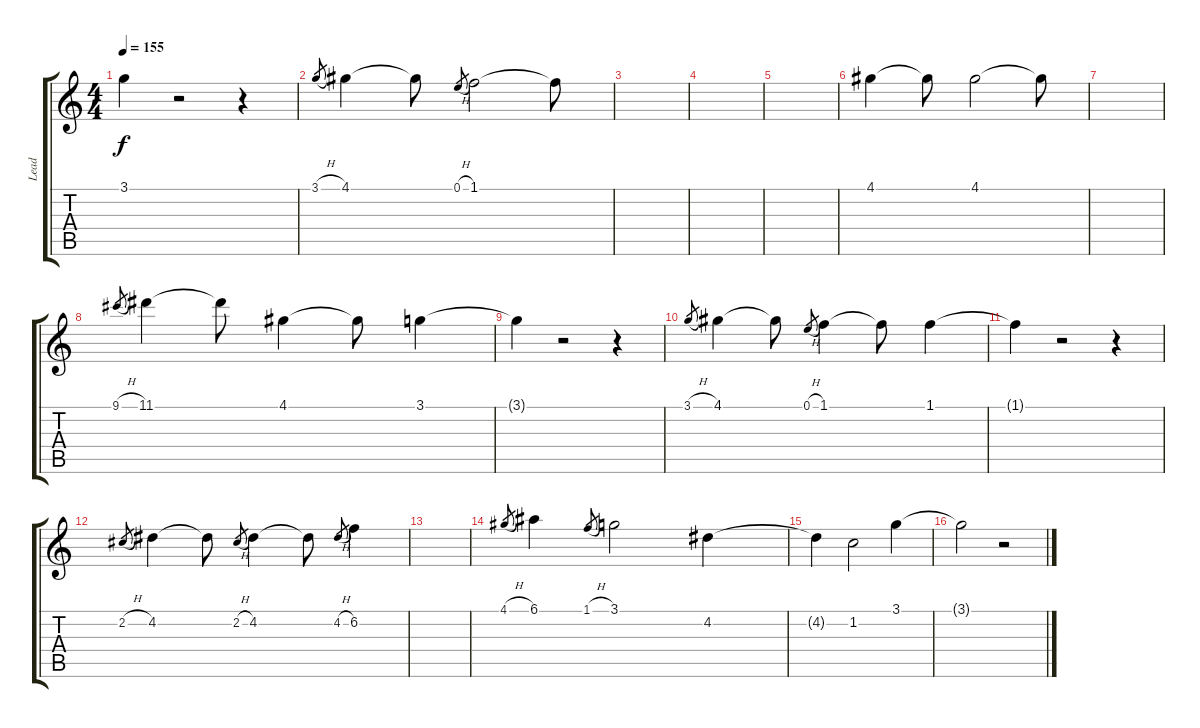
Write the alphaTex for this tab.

\track ("Lead" "Lead") {instrument overdrivenguitar}
\staff {score tabs}
\tuning (E4 B3 G3 D3 A2 E2) {hide}
\ts (4 4)
\tempo 155
\clef g2
\ks c
3.1{t}.4{dy f} r.2 r.4 |
3.1{h}.8{gr} 4.1.4 4.1{t}.8 0.1{h}.8{gr} 1.1.2 1.1{t}.8 |
|
|
|
4.1.4{volume 9 balance 4 instrument overdrivenguitar} 4.1{t}.8 4.1.2{volume 10 balance 9} 4.1{t}.8 |
|
9.1{h}.8{gr} 11.1.4 11.1{t}.8 4.1.4 4.1{t}.8 3.1.4 |
3.1{t}.4 r.2 r.4 |
3.1{h}.8{gr} 4.1.4 4.1{t}.8 0.1{h}.8{gr} 1.1.4 1.1{t}.8 1.1.4 |
1.1{t}.4 r.2 r.4 |
2.2{h}.8{gr} 4.2.4 4.2{t}.8 2.2{h}.8{gr} 4.2.4 4.2{t}.8 4.2{h}.8{gr} 6.2.4 |
|
4.1{h}.8{gr} 6.1.4 1.1{h}.8{gr} 3.1.2 4.2.4 |
4.2{t}.4 1.2.2 3.1.4 |
3.1{t}.2 r.2
